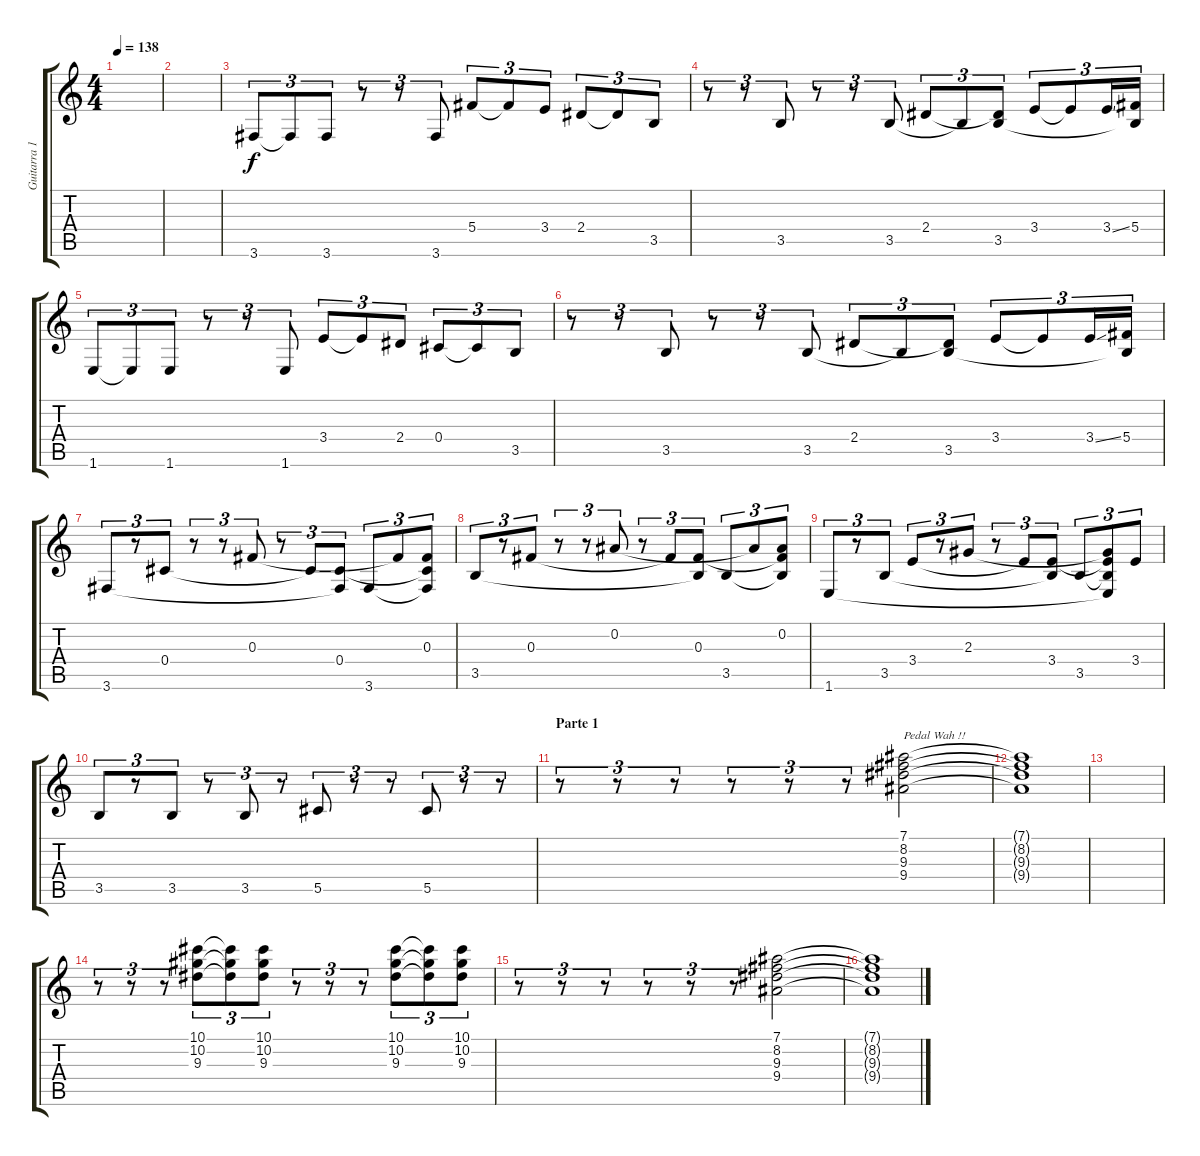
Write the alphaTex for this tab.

\track ("Guitarra 1" "Guitarra 1") {instrument electricguitarjazz}
\staff {score tabs}
\tuning (Eb4 Bb3 Gb3 Db3 Ab2 Eb2) {hide}
\ts (4 4)
\tempo 138
\clef g2
\ks c
|
|
3.6.8{tu (3 2) instrument electricguitarmuted} 3.6{t}.8{tu (3 2)} 3.6.8{tu (3 2)} r.8{tu (3 2)} r.8{tu (3 2)} 3.6.8{tu (3 2)} 5.4.8{tu (3 2)} 5.4{t}.8{tu (3 2)} 3.4.8{tu (3 2)} 2.4.8{tu (3 2)} 2.4{t}.8{tu (3 2)} 3.5.8{tu (3 2)} |
r.8{tu (3 2)} r.8{tu (3 2)} 3.5.8{tu (3 2)} r.8{tu (3 2)} r.8{tu (3 2)} 3.5.8{tu (3 2)} 2.4.8{tu (3 2) instrument electricguitarjazz} 3.5{t}.8{tu (3 2)} (2.4{t} 3.5).8{tu (3 2)} 3.4.8{tu (3 2)} 3.4{t}.8{tu (3 2)} 3.4{ss}.16{tu (3 2)} (5.4 3.5{t}).16{tu (3 2)} |
1.6.8{tu (3 2) instrument electricguitarmuted} 1.6{t}.8{tu (3 2)} 1.6.8{tu (3 2)} r.8{tu (3 2)} r.8{tu (3 2)} 1.6.8{tu (3 2)} 3.4.8{tu (3 2)} 3.4{t}.8{tu (3 2)} 2.4.8{tu (3 2)} 0.4.8{tu (3 2)} 0.4{t}.8{tu (3 2)} 3.5.8{tu (3 2)} |
r.8{tu (3 2)} r.8{tu (3 2)} 3.5.8{tu (3 2)} r.8{tu (3 2)} r.8{tu (3 2)} 3.5.8{tu (3 2)} 2.4.8{tu (3 2) instrument electricguitarjazz} 3.5{t}.8{tu (3 2)} (2.4{t} 3.5).8{tu (3 2)} 3.4.8{tu (3 2)} 3.4{t}.8{tu (3 2)} 3.4{ss}.16{tu (3 2)} (5.4 3.5{t}).16{tu (3 2)} |
3.6.8{tu (3 2)} r.8{tu (3 2)} 0.4.8{tu (3 2)} r.8{tu (3 2)} r.8{tu (3 2)} 0.3.8{tu (3 2)} r.8{tu (3 2)} 0.4{t}.8{tu (3 2)} (0.4 3.6{t}).8{tu (3 2)} 3.6.8{tu (3 2)} 0.3{t}.8{tu (3 2)} (0.3 0.4{t} 3.6{t}).8{tu (3 2)} |
3.5.8{tu (3 2)} r.8{tu (3 2)} 0.3.8{tu (3 2)} r.8{tu (3 2)} r.8{tu (3 2)} 0.2.8{tu (3 2)} r.8{tu (3 2)} 0.3{t}.8{tu (3 2)} (0.3 3.5{t}).8{tu (3 2)} 3.5.8{tu (3 2)} 0.2{t}.8{tu (3 2)} (0.2 0.3{t} 3.5{t}).8{tu (3 2)} |
1.6.8{tu (3 2)} r.8{tu (3 2)} 3.5.8{tu (3 2)} 3.4.8{tu (3 2)} r.8{tu (3 2)} 2.3.8{tu (3 2)} r.8{tu (3 2)} 3.4{t}.8{tu (3 2)} (3.4 3.5{t}).8{tu (3 2)} 3.5.8{tu (3 2)} (2.3{t} 3.4{t} 3.5{t} 1.6{t}).8{tu (3 2)} 3.4.8{tu (3 2) instrument electricguitarmuted} |
3.5.8{tu (3 2)} r.8{tu (3 2)} 3.5.8{tu (3 2)} r.8{tu (3 2)} 3.5.8{tu (3 2)} r.8{tu (3 2)} 5.5.8{tu (3 2)} r.8{tu (3 2)} r.8{tu (3 2)} 5.5.8{tu (3 2)} r.8{tu (3 2)} r.8{tu (3 2)} |
\section ("" "Parte 1")
r.8{tu (3 2) instrument electricguitarjazz} r.8{tu (3 2)} r.8{tu (3 2)} r.8{tu (3 2)} r.8{tu (3 2)} r.8{tu (3 2)} (7.1 8.2 9.3 9.4).2{txt "Pedal Wah !!"} |
(7.1{t} 8.2{t} 9.3{t} 9.4{t}).1 |
|
r.8{tu (3 2)} r.8{tu (3 2)} r.8{tu (3 2)} (10.1 10.2 9.3).8{tu (3 2)} (10.1{t} 10.2{t} 9.3{t}).8{tu (3 2)} (10.1 10.2 9.3).8{tu (3 2)} r.8{tu (3 2)} r.8{tu (3 2)} r.8{tu (3 2)} (10.1 10.2 9.3).8{tu (3 2)} (10.1{t} 10.2{t} 9.3{t}).8{tu (3 2)} (10.1 10.2 9.3).8{tu (3 2)} |
r.8{tu (3 2)} r.8{tu (3 2)} r.8{tu (3 2)} r.8{tu (3 2)} r.8{tu (3 2)} r.8{tu (3 2)} (7.1 8.2 9.3 9.4).2 |
(7.1{t} 8.2{t} 9.3{t} 9.4{t}).1
